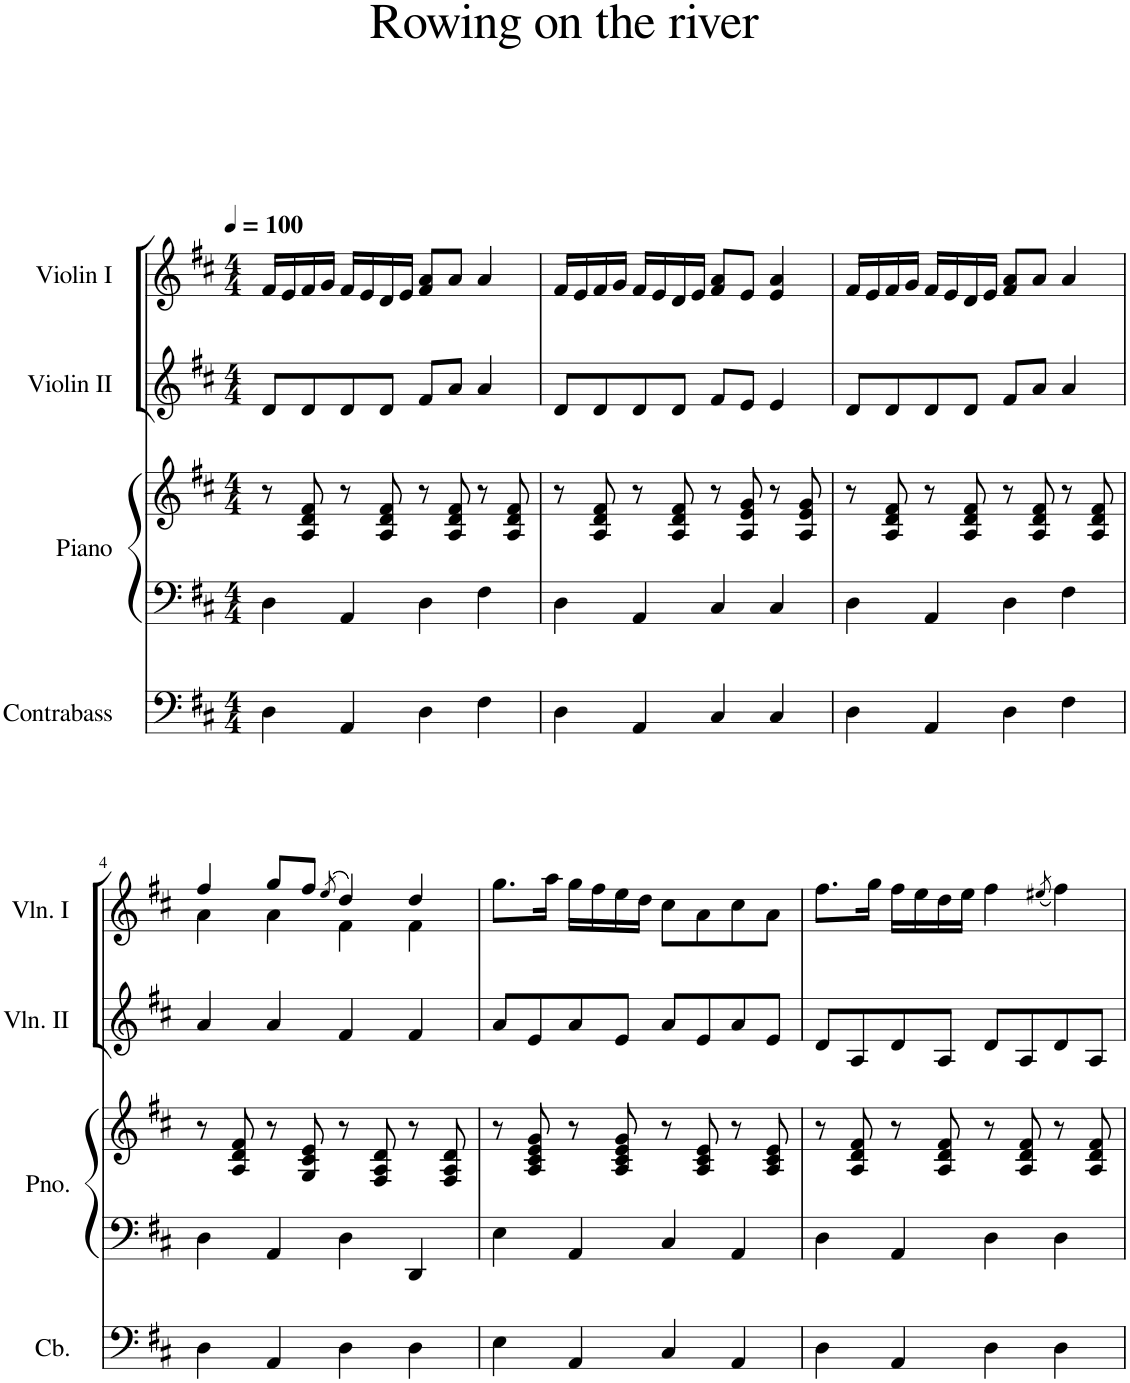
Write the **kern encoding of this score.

**kern	**kern	**kern	**kern	**kern
*part4	*part3	*part3	*part2	*part1
*staff5	*staff4	*staff3	*staff2	*staff1
*I"Contrabass	*I"Piano	*	*I"Violin II	*I"Violin I
*I'Cb.	*I'Pno.	*	*I'Vln. II	*I'Vln. I
*clefF4	*clefF4	*clefG2	*clefG2	*clefG2
*Trd7c12	*	*	*	*
*k[f#c#]	*k[f#c#]	*k[f#c#]	*k[f#c#]	*k[f#c#]
*D:	*D:	*D:	*D:	*D:
*M4/4	*M4/4	*M4/4	*M4/4	*M4/4
*MM100	*MM100	*MM100	*MM100	*MM100
=1	=1	=1	=1	=1
4D\	4D\	8r	8d/L	16f#/LL
.	.	.	.	16e/
.	.	8A/ 8d/ 8f#/	8d/	16f#/
.	.	.	.	16g/JJ
4AA/	4AA/	8r	8d/	16f#/LL
.	.	.	.	16e/
.	.	8A/ 8d/ 8f#/	8d/J	16d/
.	.	.	.	16e/JJ
4D\	4D\	8r	8f#/L	8f#/ 8a/L
.	.	8A/ 8d/ 8f#/	8a/J	8a/J
4F#\	4F#\	8r	4a/	4a/
.	.	8A/ 8d/ 8f#/	.	.
=2	=2	=2	=2	=2
4D\	4D\	8r	8d/L	16f#/LL
.	.	.	.	16e/
.	.	8A/ 8d/ 8f#/	8d/	16f#/
.	.	.	.	16g/JJ
4AA/	4AA/	8r	8d/	16f#/LL
.	.	.	.	16e/
.	.	8A/ 8d/ 8f#/	8d/J	16d/
.	.	.	.	16e/JJ
4C#/	4C#/	8r	8f#/L	8f#/ 8a/L
.	.	8A/ 8e/ 8g/	8e/J	8e/J
4C#/	4C#/	8r	4e/	4e/ 4a/
.	.	8A/ 8e/ 8g/	.	.
=3	=3	=3	=3	=3
4D\	4D\	8r	8d/L	16f#/LL
.	.	.	.	16e/
.	.	8A/ 8d/ 8f#/	8d/	16f#/
.	.	.	.	16g/JJ
4AA/	4AA/	8r	8d/	16f#/LL
.	.	.	.	16e/
.	.	8A/ 8d/ 8f#/	8d/J	16d/
.	.	.	.	16e/JJ
4D\	4D\	8r	8f#/L	8f#/ 8a/L
.	.	8A/ 8d/ 8f#/	8a/J	8a/J
4F#\	4F#\	8r	4a/	4a/
.	.	8A/ 8d/ 8f#/	.	.
!!LO:LB:g=z
=4	=4	=4	=4	=4
*	*	*	*	*^
4D\	4D\	8r	4a/	4ff#/	4a\
.	.	8A/ 8d/ 8f#/	.	.	.
4AA/	4AA/	8r	4a/	8gg/L	4a\
.	.	8G/ 8c#/ 8e/	.	8ff#/J	.
.	.	.	.	(8qee/	.
4D\	4D\	8r	4f#/	4dd/)	4f#\
.	.	8F#/ 8A/ 8d/	.	.	.
4D\	4DD/	8r	4f#/	4dd/	4f#\
.	.	8F#/ 8A/ 8d/	.	.	.
*	*	*	*	*v	*v
=5	=5	=5	=5	=5
4E\	4E\	8r	8a/L	8.gg\L
.	.	8A/ 8c#/ 8e/ 8g/	8e/	.
.	.	.	.	16aa\Jk
4AA/	4AA/	8r	8a/	16gg\LL
.	.	.	.	16ff#\
.	.	8A/ 8c#/ 8e/ 8g/	8e/J	16ee\
.	.	.	.	16dd\JJ
4C#/	4C#/	8r	8a/L	8cc#\L
.	.	8A/ 8c#/ 8e/	8e/	8a\
4AA/	4AA/	8r	8a/	8cc#\
.	.	8A/ 8c#/ 8e/	8e/J	8a\J
=6	=6	=6	=6	=6
4D\	4D\	8r	8d/L	8.ff#\L
.	.	8A/ 8d/ 8f#/	8A/	.
.	.	.	.	16gg\Jk
4AA/	4AA/	8r	8d/	16ff#\LL
.	.	.	.	16ee\
.	.	8A/ 8d/ 8f#/	8A/J	16dd\
.	.	.	.	16ee\JJ
4D\	4D\	8r	8d/L	4ff#\
.	.	8A/ 8d/ 8f#/	8A/	.
.	.	.	.	(8qee#X/
4D\	4D\	8r	8d/	4ff#\)
.	.	8A/ 8d/ 8f#/	8A/J	.
=	=	=	=	=
*-	*-	*-	*-	*-
